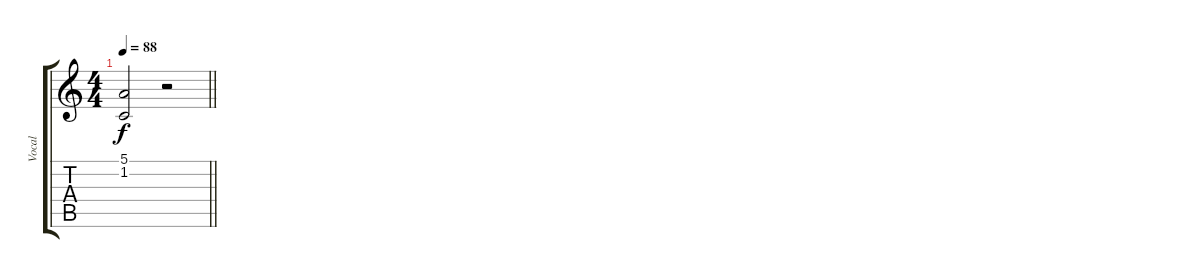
\track ("Vocal" "Vocal") {instrument acousticgrandpiano}
\staff {score tabs}
\tuning (E4 B3 G3 D3 A2 E2) {hide}
\ts (4 4)
\tempo 88
\clef g2
\barLineRight lightlight
\ks c
(5.1{t} 1.2{t}).2{dy f} r.2
